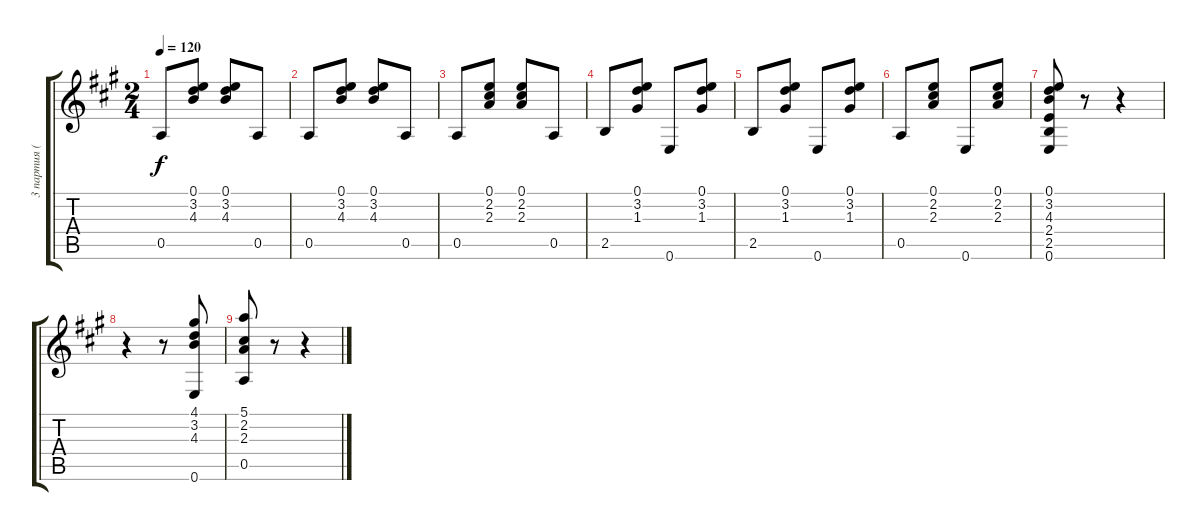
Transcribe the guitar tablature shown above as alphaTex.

\track ("3 партия ( Guitar 3 )" "3 партия (") {instrument acousticguitarnylon}
\staff {score tabs}
\tuning (E4 B3 G3 D3 A2 E2) {hide}
\ts (2 4)
\tempo 120
\clef g2
\ks a
0.5.8{dy f} (0.1 3.2 4.3).8 (0.1 3.2 4.3).8 0.5.8 |
0.5.8 (0.1 3.2 4.3).8 (0.1 3.2 4.3).8 0.5.8 |
0.5.8 (0.1 2.2 2.3).8 (0.1 2.2 2.3).8 0.5.8 |
2.5.8 (0.1 3.2 1.3).8 0.6.8 (0.1 3.2 1.3).8 |
2.5.8 (0.1 3.2 1.3).8 0.6.8 (0.1 3.2 1.3).8 |
0.5.8 (0.1 2.2 2.3).8 0.6.8 (0.1 2.2 2.3).8 |
(0.1 3.2 4.3 2.4 2.5 0.6).8 r.8 r.4 |
r.4 r.8 (4.1 3.2 4.3 0.6).8 |
(5.1 2.2 2.3 0.5).8 r.8 r.4
